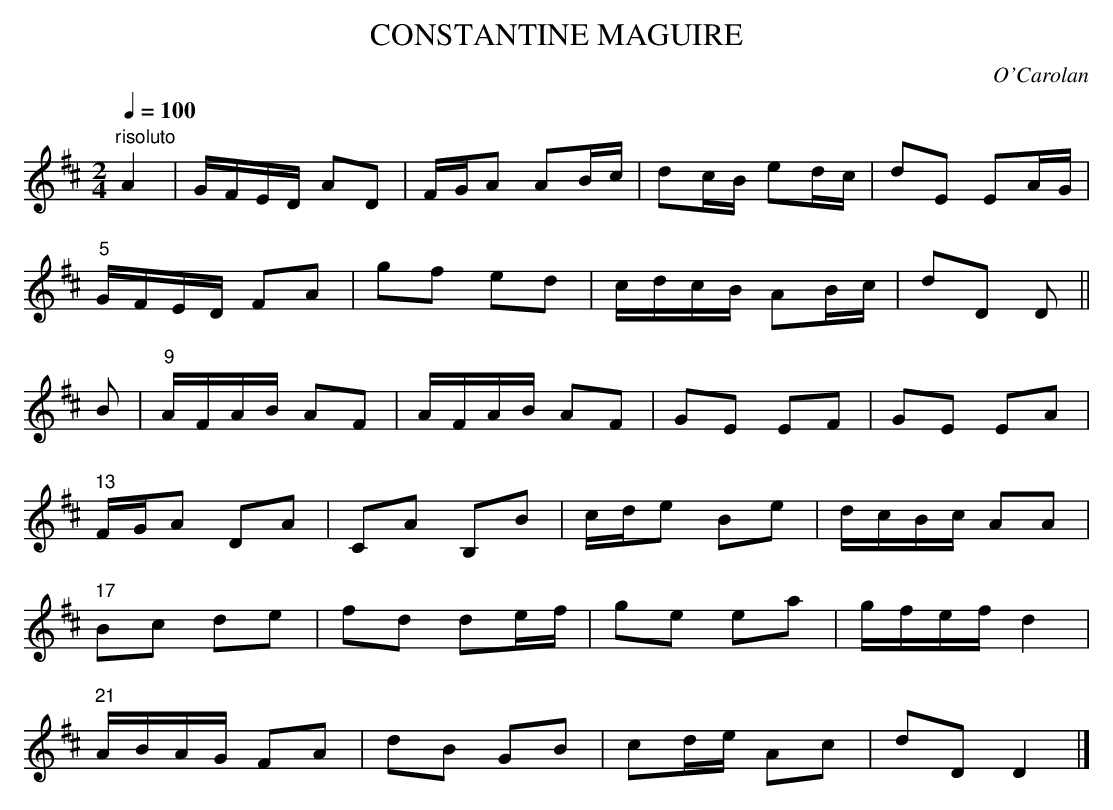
X:1
T:CONSTANTINE MAGUIRE
C:O'Carolan
Q:1/4=100
M:2/4
L:1/16
K:D % source key G
"risoluto"
A4|GFED A2D2|FGA2 A2Bc|d2cB e2dc|d2E2 E2AG|
"5"GFED F2A2|g2f2 e2d2|cdcB A2Bc|d2D2 D2||
B2|"9"AFAB A2F2|AFAB A2F2|G2E2 E2F2|G2E2 E2A2|
"13"FGA2 D2A2|C2A2 B,2B2|cde2 B2e2|dcBc A2A2|
"17"B2c2 d2e2|f2d2 d2ef|g2e2 e2a2|gfef d4|
"21"ABAG F2A2|d2B2 G2B2|c2de A2c2|d2D2D4|]
